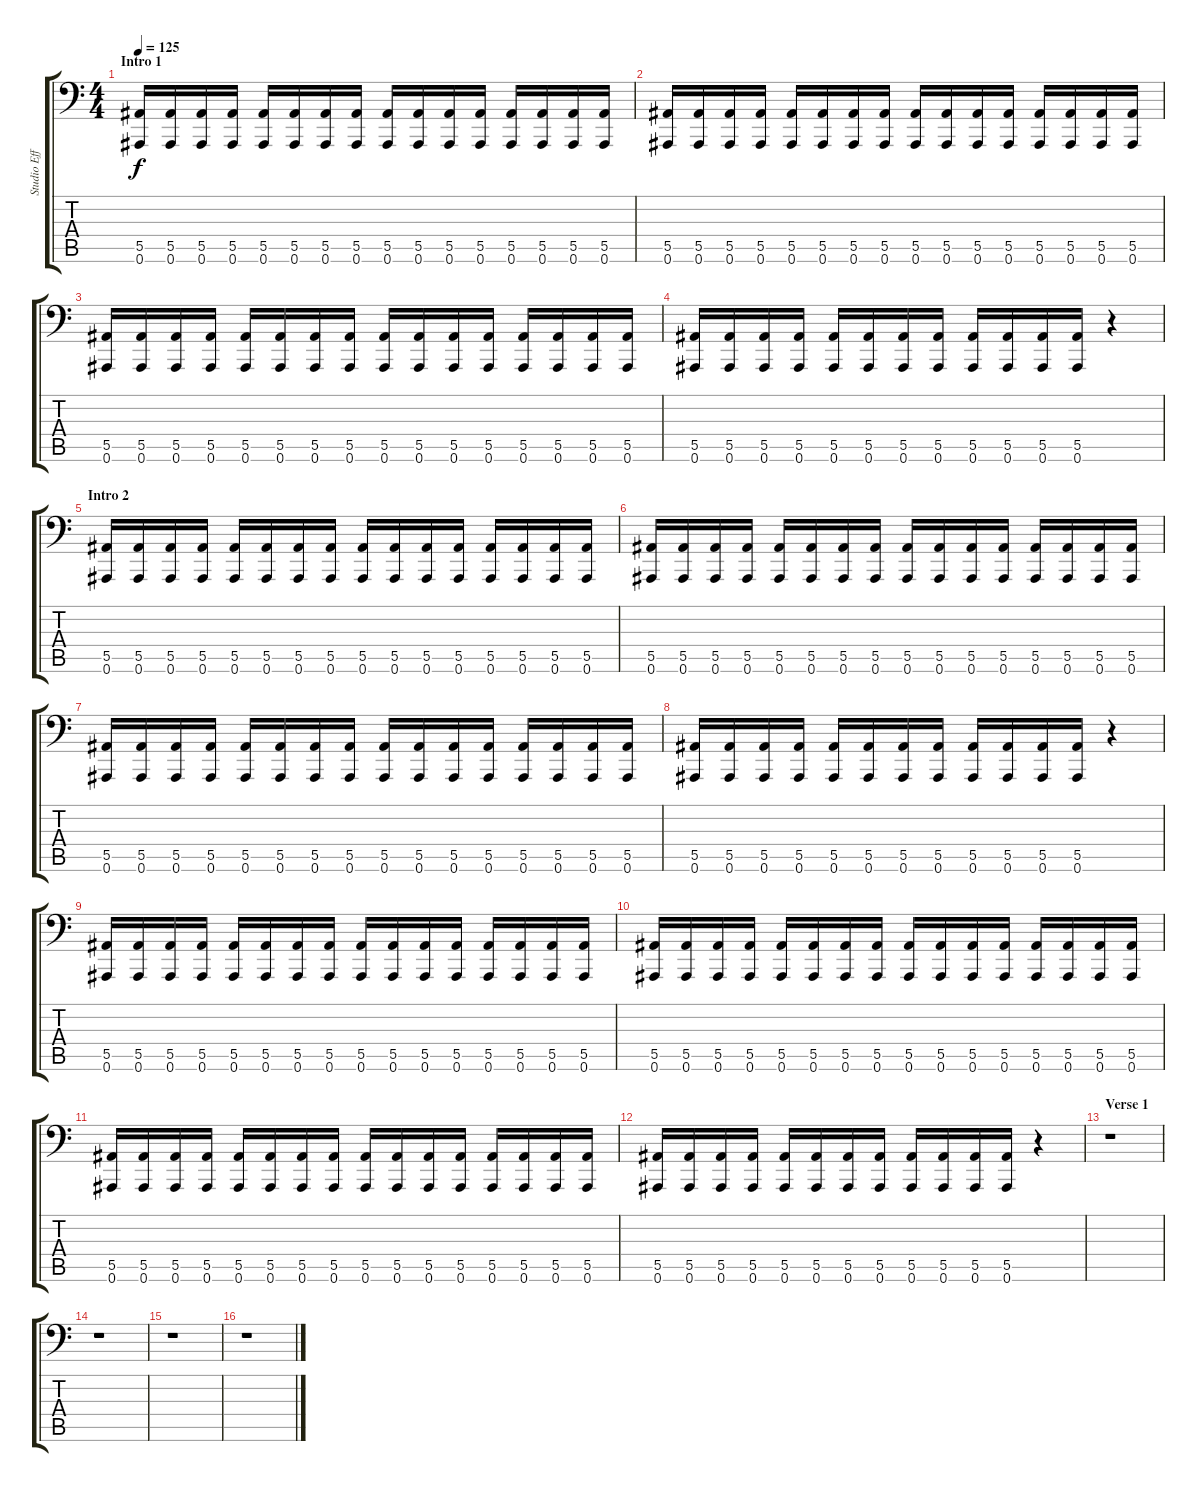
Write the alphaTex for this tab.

\track ("Studio Effects - Samples 3" "Studio Eff") {instrument gunshot}
\staff {score tabs}
\tuning (C4 G3 Eb3 Bb2 F2 Bb1) {hide}
\ts (4 4)
\section ("" "Intro 1")
\tempo 125
\clef f4
\ks c
(5.5 0.6).16{dy f instrument gunshot} (5.5 0.6).16 (5.5 0.6).16 (5.5 0.6).16 (5.5 0.6).16 (5.5 0.6).16 (5.5 0.6).16 (5.5 0.6).16 (5.5 0.6).16 (5.5 0.6).16 (5.5 0.6).16 (5.5 0.6).16 (5.5 0.6).16 (5.5 0.6).16 (5.5 0.6).16 (5.5 0.6).16 |
(5.5 0.6).16 (5.5 0.6).16 (5.5 0.6).16 (5.5 0.6).16 (5.5 0.6).16 (5.5 0.6).16 (5.5 0.6).16 (5.5 0.6).16 (5.5 0.6).16 (5.5 0.6).16 (5.5 0.6).16 (5.5 0.6).16 (5.5 0.6).16 (5.5 0.6).16 (5.5 0.6).16 (5.5 0.6).16 |
(5.5 0.6).16 (5.5 0.6).16 (5.5 0.6).16 (5.5 0.6).16 (5.5 0.6).16 (5.5 0.6).16 (5.5 0.6).16 (5.5 0.6).16 (5.5 0.6).16 (5.5 0.6).16 (5.5 0.6).16 (5.5 0.6).16 (5.5 0.6).16 (5.5 0.6).16 (5.5 0.6).16 (5.5 0.6).16 |
(5.5 0.6).16 (5.5 0.6).16 (5.5 0.6).16 (5.5 0.6).16 (5.5 0.6).16 (5.5 0.6).16 (5.5 0.6).16 (5.5 0.6).16 (5.5 0.6).16 (5.5 0.6).16 (5.5 0.6).16 (5.5 0.6).16 r.4 |
\section ("" "Intro 2")
(5.5 0.6).16 (5.5 0.6).16 (5.5 0.6).16 (5.5 0.6).16 (5.5 0.6).16 (5.5 0.6).16 (5.5 0.6).16 (5.5 0.6).16 (5.5 0.6).16 (5.5 0.6).16 (5.5 0.6).16 (5.5 0.6).16 (5.5 0.6).16 (5.5 0.6).16 (5.5 0.6).16 (5.5 0.6).16 |
(5.5 0.6).16 (5.5 0.6).16 (5.5 0.6).16 (5.5 0.6).16 (5.5 0.6).16 (5.5 0.6).16 (5.5 0.6).16 (5.5 0.6).16 (5.5 0.6).16 (5.5 0.6).16 (5.5 0.6).16 (5.5 0.6).16 (5.5 0.6).16 (5.5 0.6).16 (5.5 0.6).16 (5.5 0.6).16 |
(5.5 0.6).16 (5.5 0.6).16 (5.5 0.6).16 (5.5 0.6).16 (5.5 0.6).16 (5.5 0.6).16 (5.5 0.6).16 (5.5 0.6).16 (5.5 0.6).16 (5.5 0.6).16 (5.5 0.6).16 (5.5 0.6).16 (5.5 0.6).16 (5.5 0.6).16 (5.5 0.6).16 (5.5 0.6).16 |
(5.5 0.6).16 (5.5 0.6).16 (5.5 0.6).16 (5.5 0.6).16 (5.5 0.6).16 (5.5 0.6).16 (5.5 0.6).16 (5.5 0.6).16 (5.5 0.6).16 (5.5 0.6).16 (5.5 0.6).16 (5.5 0.6).16 r.4 |
(5.5 0.6).16 (5.5 0.6).16 (5.5 0.6).16 (5.5 0.6).16 (5.5 0.6).16 (5.5 0.6).16 (5.5 0.6).16 (5.5 0.6).16 (5.5 0.6).16 (5.5 0.6).16 (5.5 0.6).16 (5.5 0.6).16 (5.5 0.6).16 (5.5 0.6).16 (5.5 0.6).16 (5.5 0.6).16 |
(5.5 0.6).16 (5.5 0.6).16 (5.5 0.6).16 (5.5 0.6).16 (5.5 0.6).16 (5.5 0.6).16 (5.5 0.6).16 (5.5 0.6).16 (5.5 0.6).16 (5.5 0.6).16 (5.5 0.6).16 (5.5 0.6).16 (5.5 0.6).16 (5.5 0.6).16 (5.5 0.6).16 (5.5 0.6).16 |
(5.5 0.6).16 (5.5 0.6).16 (5.5 0.6).16 (5.5 0.6).16 (5.5 0.6).16 (5.5 0.6).16 (5.5 0.6).16 (5.5 0.6).16 (5.5 0.6).16 (5.5 0.6).16 (5.5 0.6).16 (5.5 0.6).16 (5.5 0.6).16 (5.5 0.6).16 (5.5 0.6).16 (5.5 0.6).16 |
(5.5 0.6).16 (5.5 0.6).16 (5.5 0.6).16 (5.5 0.6).16 (5.5 0.6).16 (5.5 0.6).16 (5.5 0.6).16 (5.5 0.6).16 (5.5 0.6).16 (5.5 0.6).16 (5.5 0.6).16 (5.5 0.6).16 r.4 |
\section ("" "Verse 1")
r.1 |
r.1 |
r.1 |
r.1
